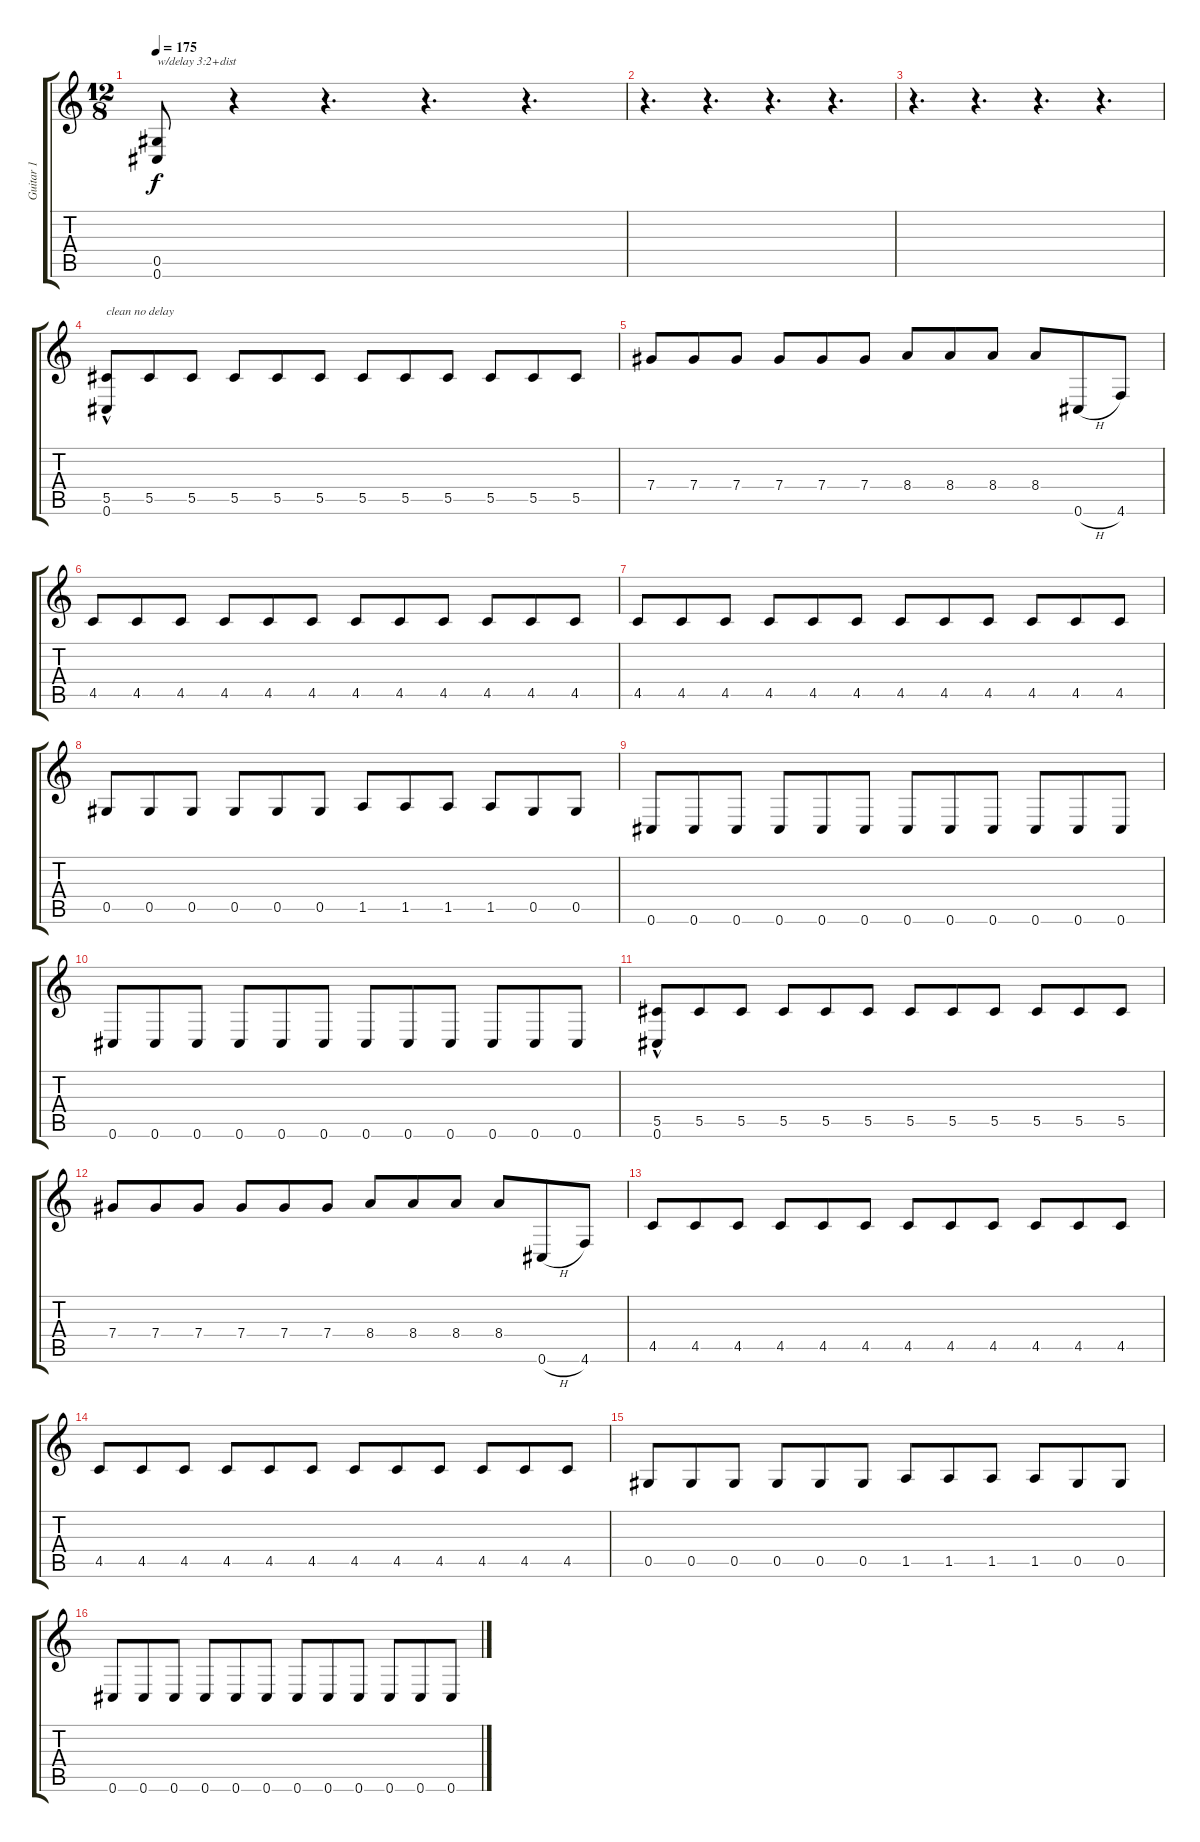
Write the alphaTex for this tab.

\track ("Guitar 1" "Guitar 1") {instrument distortionguitar}
\staff {score tabs}
\tuning (Eb4 Bb3 Gb3 Db3 Ab2 Db2) {hide}
\ts (12 8)
\tempo 175
\clef g2
\ks c
(0.5 0.6).8{txt "w/delay 3:2+dist" dy f instrument distortionguitar} r.4 r.4{d} r.4{d} r.4{d} |
r.4{d} r.4{d} r.4{d} r.4{d} |
r.4{d} r.4{d} r.4{d} r.4{d} |
(5.5 0.6{hac}).8{txt "clean no delay" instrument electricguitarclean} 5.5.8 5.5.8 5.5.8 5.5.8 5.5.8 5.5.8 5.5.8 5.5.8 5.5.8 5.5.8 5.5.8 |
7.4.8 7.4.8 7.4.8 7.4.8 7.4.8 7.4.8 8.4.8 8.4.8 8.4.8 8.4.8 0.6{h}.8 4.6.8 |
4.5.8 4.5.8 4.5.8 4.5.8 4.5.8 4.5.8 4.5.8 4.5.8 4.5.8 4.5.8 4.5.8 4.5.8 |
4.5.8 4.5.8 4.5.8 4.5.8 4.5.8 4.5.8 4.5.8 4.5.8 4.5.8 4.5.8 4.5.8 4.5.8 |
0.5.8 0.5.8 0.5.8 0.5.8 0.5.8 0.5.8 1.5.8 1.5.8 1.5.8 1.5.8 0.5.8 0.5.8 |
0.6.8 0.6.8 0.6.8 0.6.8 0.6.8 0.6.8 0.6.8 0.6.8 0.6.8 0.6.8 0.6.8 0.6.8 |
0.6.8 0.6.8 0.6.8 0.6.8 0.6.8 0.6.8 0.6.8 0.6.8 0.6.8 0.6.8 0.6.8 0.6.8 |
(5.5 0.6{hac}).8 5.5.8 5.5.8 5.5.8 5.5.8 5.5.8 5.5.8 5.5.8 5.5.8 5.5.8 5.5.8 5.5.8 |
7.4.8 7.4.8 7.4.8 7.4.8 7.4.8 7.4.8 8.4.8 8.4.8 8.4.8 8.4.8 0.6{h}.8 4.6.8 |
4.5.8 4.5.8 4.5.8 4.5.8 4.5.8 4.5.8 4.5.8 4.5.8 4.5.8 4.5.8 4.5.8 4.5.8 |
4.5.8 4.5.8 4.5.8 4.5.8 4.5.8 4.5.8 4.5.8 4.5.8 4.5.8 4.5.8 4.5.8 4.5.8 |
0.5.8 0.5.8 0.5.8 0.5.8 0.5.8 0.5.8 1.5.8 1.5.8 1.5.8 1.5.8 0.5.8 0.5.8 |
0.6.8 0.6.8 0.6.8 0.6.8 0.6.8 0.6.8 0.6.8 0.6.8 0.6.8 0.6.8 0.6.8 0.6.8
